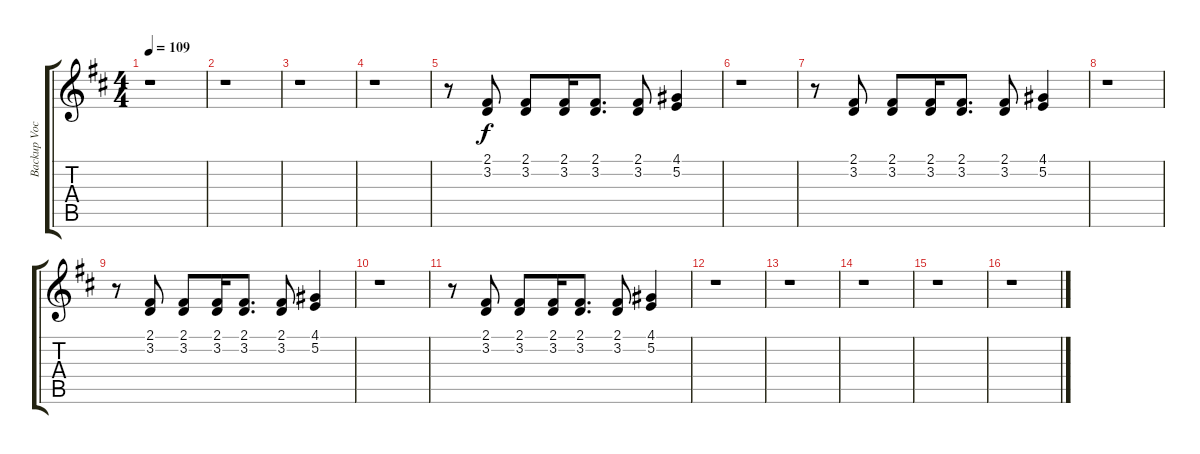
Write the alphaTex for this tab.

\track ("Backup Vocals" "Backup Voc") {instrument lead1square}
\staff {score tabs}
\tuning (E4 B3 G3 D3 A2 E2) {hide}
\ts (4 4)
\tempo 109
\clef g2
\ks d
r.1{dy f} |
r.1 |
r.1 |
r.1 |
r.8 (2.1 3.2).8 (2.1 3.2).8 (2.1 3.2).16 (2.1 3.2).8{d} (2.1 3.2).8 (4.1 5.2).4 |
r.1 |
r.8 (2.1 3.2).8 (2.1 3.2).8 (2.1 3.2).16 (2.1 3.2).8{d} (2.1 3.2).8 (4.1 5.2).4 |
r.1 |
r.8 (2.1 3.2).8 (2.1 3.2).8 (2.1 3.2).16 (2.1 3.2).8{d} (2.1 3.2).8 (4.1 5.2).4 |
r.1 |
r.8 (2.1 3.2).8 (2.1 3.2).8 (2.1 3.2).16 (2.1 3.2).8{d} (2.1 3.2).8 (4.1 5.2).4 |
r.1 |
r.1 |
r.1 |
r.1 |
r.1
